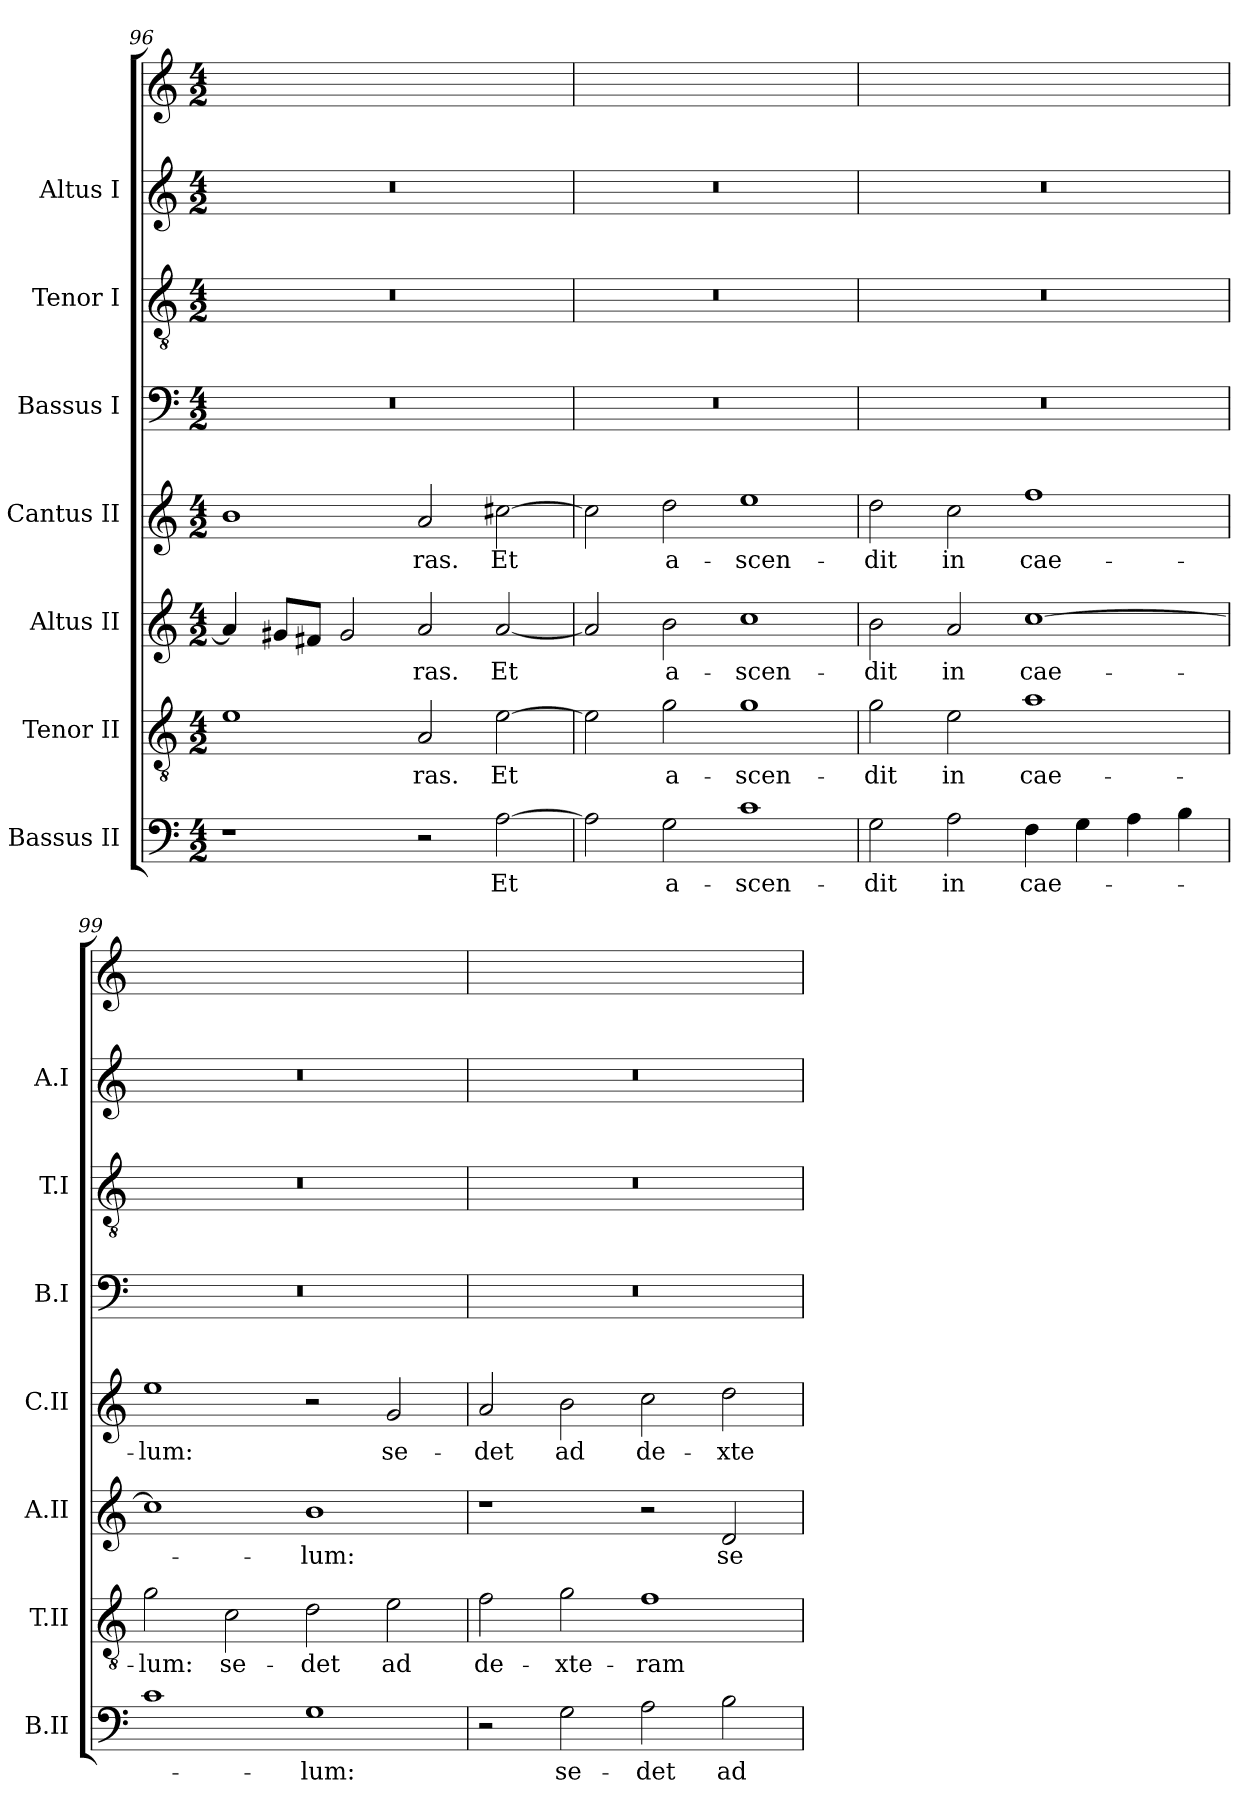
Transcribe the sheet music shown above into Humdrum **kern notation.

**kern	**text	**kern	**text	**kern	**text	**kern	**text	**kern	**kern	**kern	**kern
*part8	*part8	*part7	*part7	*part6	*part6	*part5	*part5	*part4	*part3	*part2	*part1
*staff8	*staff8	*staff7	*staff7	*staff6	*staff6	*staff5	*staff5	*staff4	*staff3	*staff2	*staff1
*I"Bassus II	*	*I"Tenor II	*	*I"Altus II	*	*I"Cantus II	*	*I"Bassus I	*I"Tenor I	*I"Altus I	*
*I'B.II	*	*I'T.II	*	*I'A.II	*	*I'C.II	*	*I'B.I	*I'T.I	*I'A.I	*
*clefF4	*	*clefGv2	*	*clefG2	*	*clefG2	*	*clefF4	*clefGv2	*clefG2	*clefG2
*	*	*ITrd7c12	*	*	*	*	*	*	*ITrd7c12	*	*
*k[]	*	*k[]	*	*k[]	*	*k[]	*	*k[]	*k[]	*k[]	*k[]
*C:	*	*C:	*	*C:	*	*C:	*	*C:	*C:	*C:	*C:
*M4/2	*	*M4/2	*	*M4/2	*	*M4/2	*	*M4/2	*M4/2	*M4/2	*M4/2
=96	=96	=96	=96	=96	=96	=96	=96	=96	=96	=96	=96
1r	.	1E\	.	4a/]	.	1b\	.	0r	0r	0r	0ryy
.	.	.	.	8g#/L	.	.	.	.	.	.	.
.	.	.	.	8f#/J	.	.	.	.	.	.	.
.	.	.	.	2g#/	.	.	.	.	.	.	.
2r	.	2AA/	-ras.	2a/	-ras.	2a/	-ras.	.	.	.	.
[2A\	Et	[2E\	Et	[2a/	Et	[2cc#X\	Et	.	.	.	.
=97	=97	=97	=97	=97	=97	=97	=97	=97	=97	=97	=97
2A\]	.	2E\]	.	2a/]	.	2cc#\]	.	0r	0r	0r	0ryy
2G\	a-	2G\	a-	2b\	a-	2dd\	a-	.	.	.	.
1c\	-scen-	1G\	-scen-	1cc\	-scen-	1ee\	-scen-	.	.	.	.
=98	=98	=98	=98	=98	=98	=98	=98	=98	=98	=98	=98
2G\	-dit	2G\	-dit	2b\	-dit	2dd\	-dit	0r	0r	0r	0ryy
2A\	in	2E\	in	2a/	in	2cc\	in	.	.	.	.
4F\	cae-	1A\	cae-	[1cc\	cae-	1ff\	cae-	.	.	.	.
4G\	.	.	.	.	.	.	.	.	.	.	.
4A\	.	.	.	.	.	.	.	.	.	.	.
4B\	.	.	.	.	.	.	.	.	.	.	.
=99	=99	=99	=99	=99	=99	=99	=99	=99	=99	=99	=99
1c\	.	2G\	-lum:	1cc\]	.	1ee\	-lum:	0r	0r	0r	0ryy
.	.	2C\	se-	.	.	.	.	.	.	.	.
1G\	-lum:	2D\	-det	1b\	-lum:	2r	.	.	.	.	.
.	.	2E\	ad	.	.	2g/	se-	.	.	.	.
=100	=100	=100	=100	=100	=100	=100	=100	=100	=100	=100	=100
2r	.	2F\	de-	1r	.	2a/	-det	0r	0r	0r	0ryy
2G\	se-	2G\	-xte-	.	.	2b\	ad	.	.	.	.
2A\	-det	1F\	-ram	2r	.	2cc\	de-	.	.	.	.
2B\	ad	.	.	2d/	se-	2dd\	-xte-	.	.	.	.
=	=	=	=	=	=	=	=	=	=	=	=
*-	*-	*-	*-	*-	*-	*-	*-	*-	*-	*-	*-
